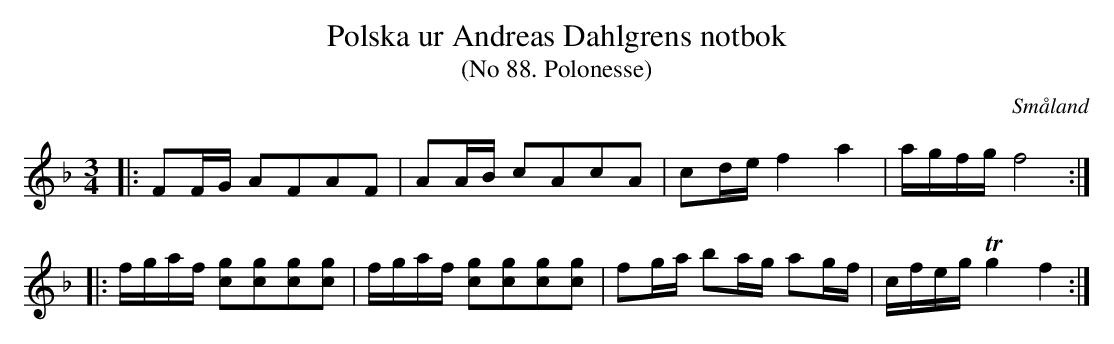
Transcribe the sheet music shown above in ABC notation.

X:1
T:Polska ur Andreas Dahlgrens notbok
T:(No 88. Polonesse)
O:Småland
M:3/4
L:8
K:F
|: FF/2G/2 AFAF | AA/2B/2 cAcA | cd/2e/2 f2 a2 | a/2g/2f/2g/2 f4 :|
|: f/2g/2a/2f/2 [cg][cg][cg][cg] | f/2g/2a/2f/2 [cg][cg][cg][cg] | fg/2a/2 ba/2g/2 ag/2f/2| c/2f/2e/2g/2 Tg2 f2 :|
